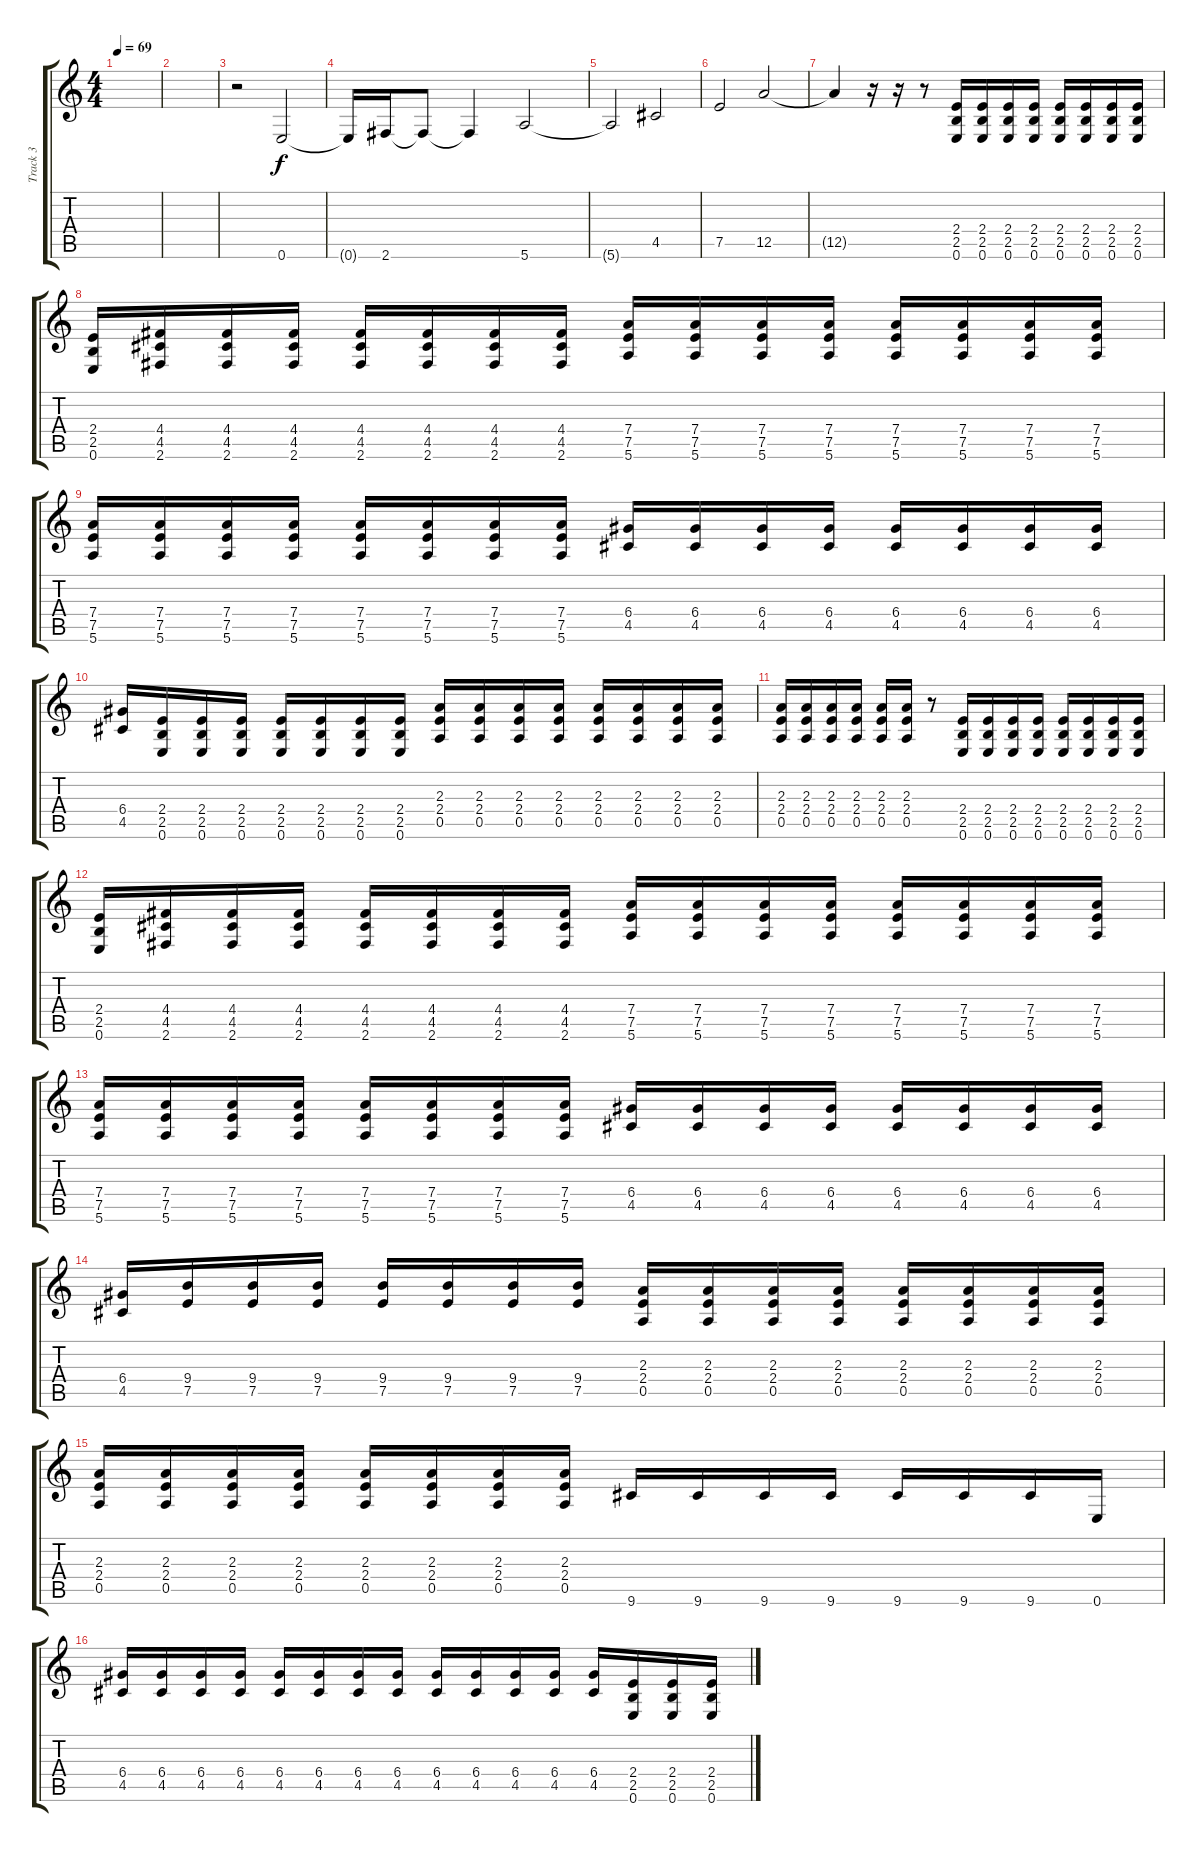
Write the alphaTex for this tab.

\track ("Track 3" "Track 3") {instrument distortionguitar}
\staff {score tabs}
\tuning (E4 B3 G3 D3 A2 E2) {hide}
\ts (4 4)
\tempo 69
\clef g2
\ks c
|
|
r.2 0.6.2 |
0.6{t}.16 2.6.16 2.6{t}.8 2.6{t}.4 5.6.2 |
5.6{t}.2 4.5.2 |
7.5.2 12.5.2 |
12.5{t}.4 r.16 r.16 r.8 (2.4 2.5 0.6).16 (2.4 2.5 0.6).16 (2.4 2.5 0.6).16 (2.4 2.5 0.6).16 (2.4 2.5 0.6).16 (2.4 2.5 0.6).16 (2.4 2.5 0.6).16 (2.4 2.5 0.6).16 |
(2.4 2.5 0.6).16 (4.4 4.5 2.6).16 (4.4 4.5 2.6).16 (4.4 4.5 2.6).16 (4.4 4.5 2.6).16 (4.4 4.5 2.6).16 (4.4 4.5 2.6).16 (4.4 4.5 2.6).16 (7.4 7.5 5.6).16 (7.4 7.5 5.6).16 (7.4 7.5 5.6).16 (7.4 7.5 5.6).16 (7.4 7.5 5.6).16 (7.4 7.5 5.6).16 (7.4 7.5 5.6).16 (7.4 7.5 5.6).16 |
(7.4 7.5 5.6).16 (7.4 7.5 5.6).16 (7.4 7.5 5.6).16 (7.4 7.5 5.6).16 (7.4 7.5 5.6).16 (7.4 7.5 5.6).16 (7.4 7.5 5.6).16 (7.4 7.5 5.6).16 (6.4 4.5).16 (6.4 4.5).16 (6.4 4.5).16 (6.4 4.5).16 (6.4 4.5).16 (6.4 4.5).16 (6.4 4.5).16 (6.4 4.5).16 |
(6.4 4.5).16 (2.4 2.5 0.6).16 (2.4 2.5 0.6).16 (2.4 2.5 0.6).16 (2.4 2.5 0.6).16 (2.4 2.5 0.6).16 (2.4 2.5 0.6).16 (2.4 2.5 0.6).16 (2.3 2.4 0.5).16 (2.3 2.4 0.5).16 (2.3 2.4 0.5).16 (2.3 2.4 0.5).16 (2.3 2.4 0.5).16 (2.3 2.4 0.5).16 (2.3 2.4 0.5).16 (2.3 2.4 0.5).16 |
(2.3 2.4 0.5).16 (2.3 2.4 0.5).16 (2.3 2.4 0.5).16 (2.3 2.4 0.5).16 (2.3 2.4 0.5).16 (2.3 2.4 0.5).16 r.8 (2.4 2.5 0.6).16 (2.4 2.5 0.6).16 (2.4 2.5 0.6).16 (2.4 2.5 0.6).16 (2.4 2.5 0.6).16 (2.4 2.5 0.6).16 (2.4 2.5 0.6).16 (2.4 2.5 0.6).16 |
(2.4 2.5 0.6).16 (4.4 4.5 2.6).16 (4.4 4.5 2.6).16 (4.4 4.5 2.6).16 (4.4 4.5 2.6).16 (4.4 4.5 2.6).16 (4.4 4.5 2.6).16 (4.4 4.5 2.6).16 (7.4 7.5 5.6).16 (7.4 7.5 5.6).16 (7.4 7.5 5.6).16 (7.4 7.5 5.6).16 (7.4 7.5 5.6).16 (7.4 7.5 5.6).16 (7.4 7.5 5.6).16 (7.4 7.5 5.6).16 |
(7.4 7.5 5.6).16 (7.4 7.5 5.6).16 (7.4 7.5 5.6).16 (7.4 7.5 5.6).16 (7.4 7.5 5.6).16 (7.4 7.5 5.6).16 (7.4 7.5 5.6).16 (7.4 7.5 5.6).16 (6.4 4.5).16 (6.4 4.5).16 (6.4 4.5).16 (6.4 4.5).16 (6.4 4.5).16 (6.4 4.5).16 (6.4 4.5).16 (6.4 4.5).16 |
(6.4 4.5).16 (9.4 7.5).16 (9.4 7.5).16 (9.4 7.5).16 (9.4 7.5).16 (9.4 7.5).16 (9.4 7.5).16 (9.4 7.5).16 (2.3 2.4 0.5).16 (2.3 2.4 0.5).16 (2.3 2.4 0.5).16 (2.3 2.4 0.5).16 (2.3 2.4 0.5).16 (2.3 2.4 0.5).16 (2.3 2.4 0.5).16 (2.3 2.4 0.5).16 |
(2.3 2.4 0.5).16 (2.3 2.4 0.5).16 (2.3 2.4 0.5).16 (2.3 2.4 0.5).16 (2.3 2.4 0.5).16 (2.3 2.4 0.5).16 (2.3 2.4 0.5).16 (2.3 2.4 0.5).16 9.6.16 9.6.16 9.6.16 9.6.16 9.6.16 9.6.16 9.6.16 0.6.16 |
(6.4 4.5).16 (6.4 4.5).16 (6.4 4.5).16 (6.4 4.5).16 (6.4 4.5).16 (6.4 4.5).16 (6.4 4.5).16 (6.4 4.5).16 (6.4 4.5).16 (6.4 4.5).16 (6.4 4.5).16 (6.4 4.5).16 (6.4 4.5).16 (2.4 2.5 0.6).16 (2.4 2.5 0.6).16 (2.4 2.5 0.6).16
